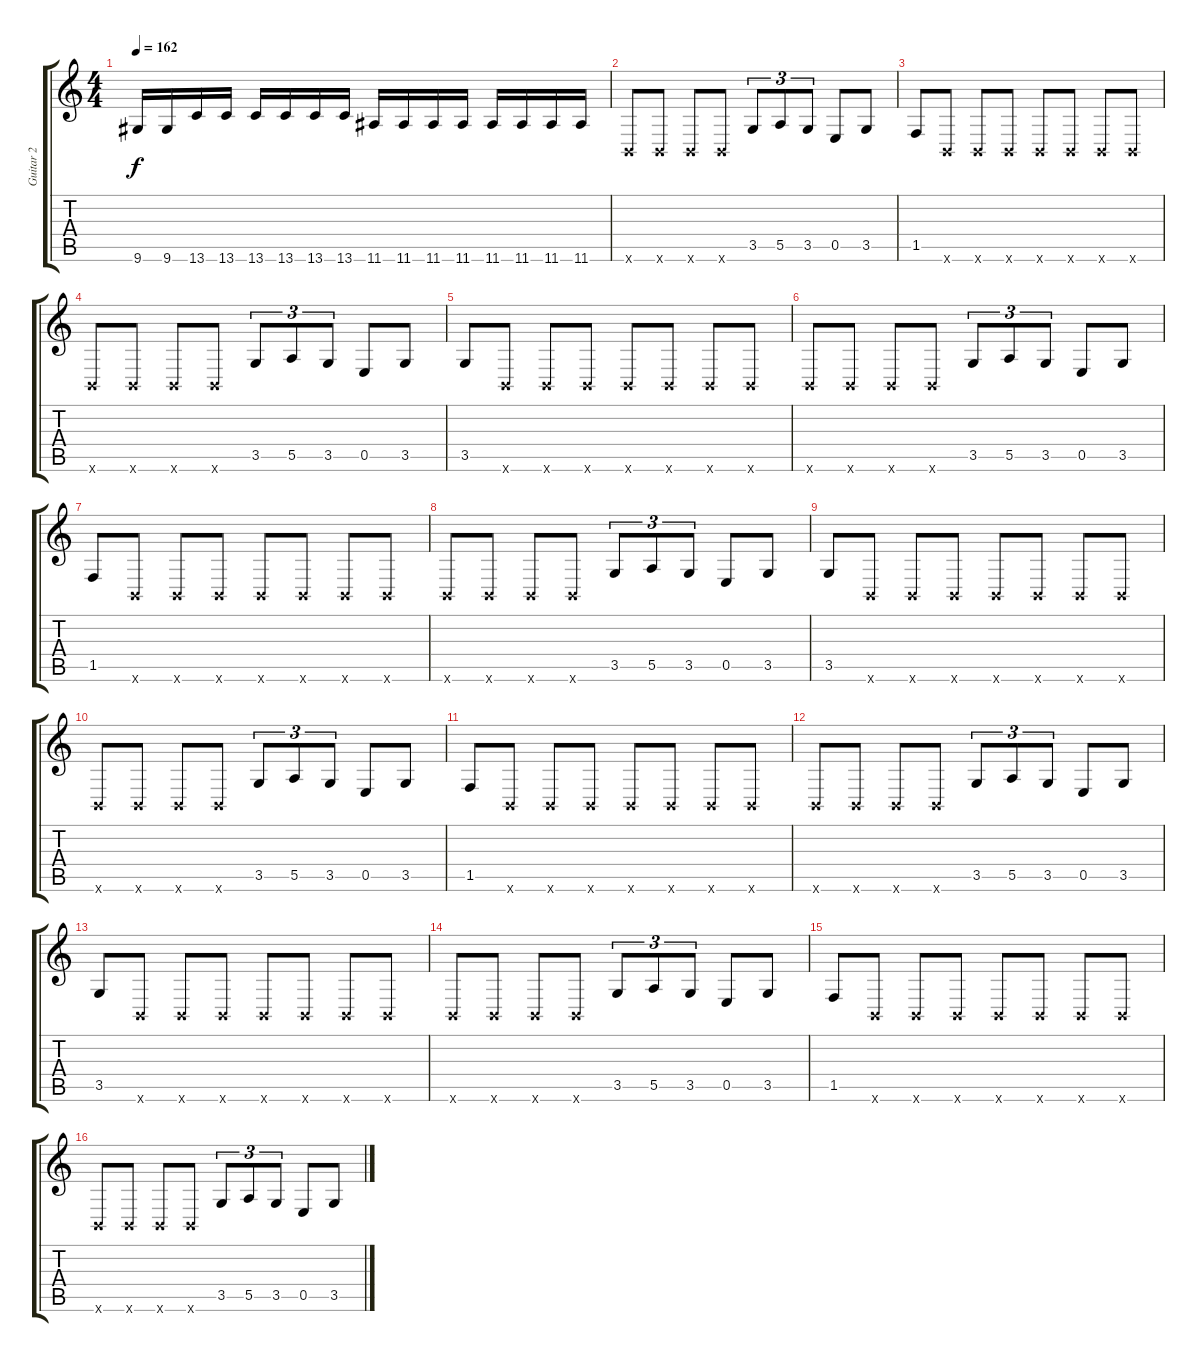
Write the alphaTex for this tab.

\track ("Guitar 2" "Guitar 2") {instrument distortionguitar}
\staff {score tabs}
\tuning (B3 G3 D3 A2 E2 B1) {hide}
\ts (4 4)
\tempo 162
\clef g2
\ks c
9.6.16{dy f} 9.6.16 13.6.16 13.6.16 13.6.16 13.6.16 13.6.16 13.6.16 11.6.16 11.6.16 11.6.16 11.6.16 11.6.16 11.6.16 11.6.16 11.6.16 |
0.6{x}.8 0.6{x}.8 0.6{x}.8 0.6{x}.8 3.5.8{tu (3 2)} 5.5.8{tu (3 2)} 3.5.8{tu (3 2)} 0.5.8 3.5.8 |
1.5.8 0.6{x}.8 0.6{x}.8 0.6{x}.8 0.6{x}.8 0.6{x}.8 0.6{x}.8 0.6{x}.8 |
0.6{x}.8 0.6{x}.8 0.6{x}.8 0.6{x}.8 3.5.8{tu (3 2)} 5.5.8{tu (3 2)} 3.5.8{tu (3 2)} 0.5.8 3.5.8 |
3.5.8 0.6{x}.8 0.6{x}.8 0.6{x}.8 0.6{x}.8 0.6{x}.8 0.6{x}.8 0.6{x}.8 |
0.6{x}.8 0.6{x}.8 0.6{x}.8 0.6{x}.8 3.5.8{tu (3 2)} 5.5.8{tu (3 2)} 3.5.8{tu (3 2)} 0.5.8 3.5.8 |
1.5.8 0.6{x}.8 0.6{x}.8 0.6{x}.8 0.6{x}.8 0.6{x}.8 0.6{x}.8 0.6{x}.8 |
0.6{x}.8 0.6{x}.8 0.6{x}.8 0.6{x}.8 3.5.8{tu (3 2)} 5.5.8{tu (3 2)} 3.5.8{tu (3 2)} 0.5.8 3.5.8 |
3.5.8 0.6{x}.8 0.6{x}.8 0.6{x}.8 0.6{x}.8 0.6{x}.8 0.6{x}.8 0.6{x}.8 |
0.6{x}.8 0.6{x}.8 0.6{x}.8 0.6{x}.8 3.5.8{tu (3 2)} 5.5.8{tu (3 2)} 3.5.8{tu (3 2)} 0.5.8 3.5.8 |
1.5.8 0.6{x}.8 0.6{x}.8 0.6{x}.8 0.6{x}.8 0.6{x}.8 0.6{x}.8 0.6{x}.8 |
0.6{x}.8 0.6{x}.8 0.6{x}.8 0.6{x}.8 3.5.8{tu (3 2)} 5.5.8{tu (3 2)} 3.5.8{tu (3 2)} 0.5.8 3.5.8 |
3.5.8 0.6{x}.8 0.6{x}.8 0.6{x}.8 0.6{x}.8 0.6{x}.8 0.6{x}.8 0.6{x}.8 |
0.6{x}.8 0.6{x}.8 0.6{x}.8 0.6{x}.8 3.5.8{tu (3 2)} 5.5.8{tu (3 2)} 3.5.8{tu (3 2)} 0.5.8 3.5.8 |
1.5.8 0.6{x}.8 0.6{x}.8 0.6{x}.8 0.6{x}.8 0.6{x}.8 0.6{x}.8 0.6{x}.8 |
0.6{x}.8 0.6{x}.8 0.6{x}.8 0.6{x}.8 3.5.8{tu (3 2)} 5.5.8{tu (3 2)} 3.5.8{tu (3 2)} 0.5.8 3.5.8
